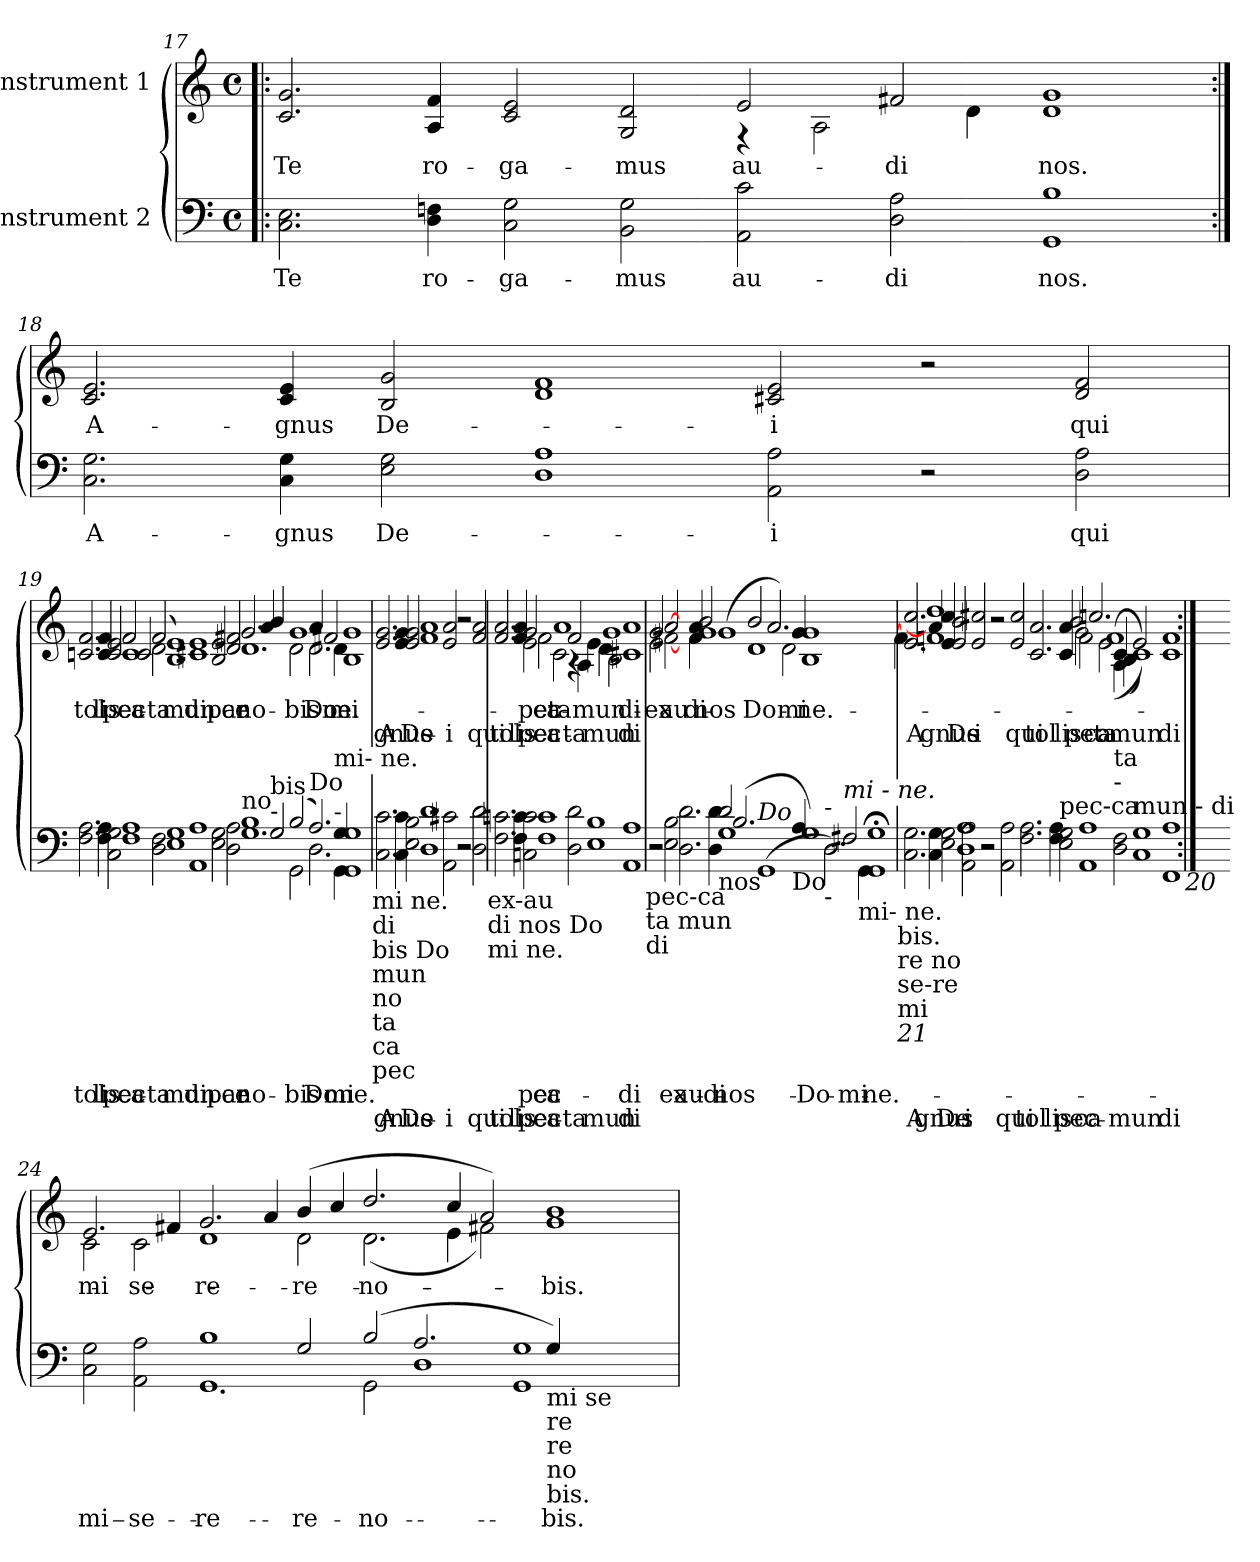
**kern	**text	**text	**kern	**text	**text
*part2	*part2	*part2	*part1	*part1	*part1
*staff2	*staff2	*staff2	*staff1	*staff1	*staff1
*I"Instrument 2	*	*	*I"Instrument 1	*	*
*clefF4	*	*	*clefG2	*	*
*M4/4	*	*	*M4/4	*	*
*met(c)	*	*	*met(c)	*	*
=17!|:	=17!|:	=17!|:	=17!|:	=17!|:	=17!|:
!	!LO:LY:a:cj	!	!	!LO:LY:b:cj	!
*	*	*	*^	*	*
2.E\ 2.C\	Te	.	2.g/ 2.c/	0ryy	Te	.
!	!LO:LY:a	!	!	!	!LO:LY:b	!
4Fn\ 4D\	ro-	.	4f/ 4A/	.	ro-	.
!	!LO:LY:a:cj	!	!	!	!LO:LY:b:cj	!
2G\ 2C\	-ga-	.	2e/ 2c/	.	-ga-	.
!	!LO:LY:a:rj	!	!	!	!LO:LY:b:rj	!
2G\ 2BB\	-mus	.	2d/ 2G/	.	-mus	.
!	!LO:LY:a:cj	!	!	!	!LO:LY:b:cj	!
2c\ 2AA\	au-	.	4rF	2e/	au-	.
.	.	.	2A\	.	.	.
!	!LO:LY:a:cj	!	!	!	!LO:LY:b:cj	!
2A\ 2D\	-di	.	.	2f#X/	-di	.
.	.	.	4d\	.	.	.
!	!LO:LY:a:cj	!	!	!	!LO:LY:b:cj	!
1B 1GG	nos.	.	1g	1d	nos.	.
!!LO:PB:g=z
=18:|!	=18:|!	=18:|!	=18:|!	=18:|!	=18:|!	=18:|!
!	!LO:LY:a:cj	!	!	!	!LO:LY:b:cj	!
*	*	*	*v	*v	*	*
2.G\ 2.C\	A-	.	2.e/ 2.c/	A-	.
!	!LO:LY:a:cj	!	!	!LO:LY:b:cj	!
4G\ 4C\	-gnus	.	4e/ 4c/	-gnus	.
!	!LO:LY:a	!	!	!LO:LY:b	!
2G\ 2E\	De-	.	2g/ 2B/	De-	.
1A 1D	.	.	1f 1d	.	.
!	!LO:LY:a:cj	!	!	!LO:LY:b:cj	!
2A\ 2AA\	-i	.	2e/ 2c#X/	-i	.
2r	.	.	2r	.	.
!	!LO:LY:a:cj	!	!	!LO:LY:b:cj	!
2A\ 2D\	qui	.	2f/ 2d/	qui	.
=19	=19	=19	=19	=19	=19
!	!LO:LY:a:cj	!	!	!LO:LY:b:cj	!
*^	*	*	*^	*	*
*	*	*	*	*	*^	*	*
2.A\ 2.F\	00.ryy	tol-	.	2.f/ 2.cn/	1.ryy	2%15ryy	tol-	.
!	!	!LO:LY:a:cj	!	!	!	!	!LO:LY:b:cj	!
4A\ 4F\	.	-lis	.	4f/ 4c/	.	.	-lis	.
!	!	!LO:LY:a:cj	!	!	!	!	!LO:LY:b:cj	!
2G\ 2C\	.	pec-	.	2e/ 2c/	.	.	pec-	.
!	!	!LO:LY:a:rj	!	!	!	!	!LO:LY:b:rj	!
1A 1F	.	-ca-	.	2f/	1c	.	-ca-	.
.	.	.	.	2c/	.	.	.	.
!	!	!LO:LY:a:cj	!	!	!	!	!LO:LY:b:cj	!
2F\ 2D\	.	-ta	.	(>2f/	2d\	.	-ta	.
!	!	!LO:LY:a	!	!	!	!	!LO:LY:b	!
1G 1E	.	mun-	.	1e 1B)	0.ryy	.	mun-	.
!	!	!LO:LY:a:cj	!	!	!	!	!LO:LY:b:cj	!
1A 1AA	.	-di	.	1e 1c#X	.	.	-di	.
!	!	!LO:LY:a:cj	!	!	!	!	!LO:LY:b:cj	!
2G\ 2E\	.	par-	.	2e/ 2B/	.	.	par-	.
!	!	!LO:LY:a:rj	!	!	!	!	!LO:LY:b:rj	!
2A\ 2D\	.	-ce	.	2f#X/ 2d/	.	.	-ce	.
!LO:TX:a:t=no	!	!	!	!	!	!	!	!
!	!	!LO:LY:a:cj	!	!	!	!	!LO:LY:b:cj	!
1B	1.G	no-	.	2.g/	1.d	.	no-	.
.	.	.	.	4a/	.	.	.	.
!LO:TX:a:t=-	!	!	!	!	!	!	!	!
!LO:TX:a:t=bis	!	!	!	!	!	!	!	!
2G/	.	.	.	4b/	.	.	.	.
.	.	.	.	4ryy	.	.	.	.
!	!	!LO:LY:a:cj	!	!	!	!	!LO:LY:b:cj	!
(>2B/	2GG\	-bis	.	1g	2d\	4a/	-bis	.
.	.	.	.	.	.	1ryy	.	.
!LO:TX:a:t=Do	!	!	!	!	!	!	!	!
!	!	!LO:LY:a:cj	!	!	!	!	!LO:LY:b:cj	!
2.A/)	2.D\	Do-	.	.	2.d\	.	Do-	.
.	.	.	.	2f#X/	.	.	.	.
!LO:TX:a:t=-	!	!	!	!	!	!	!	!
!LO:TX:a:t=mi- ne.	!	!	!	!	!	!	!	!
!	!	!LO:LY:a:cj	!	!	!	!	!LO:LY:b:cj	!
4G/	4GG\	-mi-	.	.	4d\	1ryy	-mi-	.
!	!	!LO:LY:a:cj	!	!	!	!	!LO:LY:b:cj	!
1G	1GG	-ne.	.	1g	1B	.	-ne.	.
.	.	.	.	.	.	4ryy	.	.
*v	*v	*	*	*	*	*	*	*
!LO:TX:b:t=mi ne.	!	!	!	!	!	!	!
!LO:TX:b:t=di	!	!	!	!	!	!	!
!LO:TX:b:t=bis Do	!	!	!	!	!	!	!
!LO:TX:b:t=mun	!	!	!	!	!	!	!
!LO:TX:b:t=no	!	!	!	!	!	!	!
!LO:TX:b:t=ta	!	!	!	!	!	!	!
!LO:TX:b:t=ca	!	!	!	!	!	!	!
!LO:TX:b:t=pec	!	!	!	!	!	!	!
!!LO:LB:g=z
=20	=20	=20	=20	=20	=20	=20	=20
!	!	!LO:LY:a:cj	!	!	!	!	!LO:LY:b:cj
*	*	*	*v	*v	*v	*	*
2.c\ 2.C\	.	A-	2.g/ 2.e/	.	A-
!	!	!LO:LY:a:cj	!	!	!LO:LY:b:cj
4c\ 4C\	.	-gnus	4g/ 4e/	.	-gnus
!	!	!LO:LY:a	!	!	!LO:LY:b
2B\ 2E\	.	De-	2g/ 2e/	.	De-
1d 1D	.	.	1a 1f	.	.
!	!	!LO:LY:a:cj	!	!	!LO:LY:b:cj
2c#X\ 2AA\	.	-i	2a/ 2e/	.	-i
2r	.	.	2r	.	.
!	!	!LO:LY:a:cj	!	!	!LO:LY:b:cj
2d\ 2D\	.	qui	2a/ 2f/	.	qui
!LO:TX:b:t=ex-au	!	!	!	!	!
!LO:TX:b:t=di nos Do	!	!	!	!	!
!LO:TX:b:t=mi ne.	!	!	!	!	!
=21	=21	=21	=21	=21	=21
!	!	!LO:LY:a:cj	!	!	!LO:LY:b:cj
*	*	*	*^	*	*
2.cn\ 2.F\	.	tol-	2.a/ 2.f/	1ryy	.	tol-
!	!	!LO:LY:a:cj	!	!	!	!LO:LY:b:cj
4c\ 4F\	.	-lis	4a/ 4f/	.	.	-lis
!	!LO:LY:a:cj	!LO:LY:a:cj	!	!	!LO:LY:b:cj	!LO:LY:b:cj
2c\ 2Cn\	pec-	-pec-	2g/	2e\	pec-	-pec-
!	!LO:LY:a:cj	!LO:LY:a:cj	!	!	!LO:LY:b:cj	!LO:LY:b:cj
1c 1F	-ca-	-ca-	2f\	1a	-ca-	-ca-
!	!	!	!	!	!LO:LY:b:cj	!
.	.	.	2c\	.	-ta	.
!	!	!LO:LY:a:cj	!	!	!	!LO:LY:b:cj
2d\ 2D\	.	-ta	4rA	2f/	.	ta
!	!	!	!	!	!LO:LY:b	!
.	.	.	4A\	.	mun-	.
!	!	!LO:LY:a	!	!	!	!LO:LY:b
1B 1E	.	mun-	4e\	1g	.	-mun-
.	.	.	4d\	.	.	.
.	.	.	2B\	.	.	.
!	!LO:LY:a:cj	!LO:LY:a:cj	!	!	!LO:LY:b:cj	!LO:LY:b:cj
1A 1AA	-di	di	1a	1c#X	-di	di
!LO:TX:b:t=pec-ca	!	!	!	!	!	!
!LO:TX:b:t=ta mun	!	!	!	!	!	!
!LO:TX:b:t=di	!	!	!	!	!	!
!!LO:LB:g=z	!!
=22	=22	=22	=22	=22	=22	=22
*^	*	*	*	*	*	*
!	!	!	!	!	!	!LO:LY:b	!
2r	2ryy	.	.	2g/	2e\	ex-	.
!	!	!LO:LY:a	!	!	!	!LO:LY:b:rj	!
2ryy	2B\ 2E\	ex-	.	[2a/	[2f#X\	-au-	.
!	!	!LO:LY:a:rj	!	!	!	!	!
2.d\ 2.D\	1ryy	-au-	.	4ryy	4ryy	.	.
!	!	!	!	!	!	!LO:LY:b:cj	!
.	.	.	.	4a/	4f#\	-di	.
!	!	!	!	!	!	!LO:LY:b	!
.	.	.	.	2b/	1g	nos	.
!	!	!LO:LY:a:cj	!	!	!	!	!
4d\ 4D\	.	-di	.	.	.	.	.
!LO:TX:b:t=nos	!	!	!	!	!	!	!
!	!	!LO:LY:a	!	!	!	!	!
2d/	1G	nos	.	(>1g	.	.	.
(>2.B/	.	.	.	.	2ryy	.	.
!	!	!	!	!	!	!LO:LY:b:cj	!
.	4ryy	.	.	2b/	1d	Do-	.
!LO:TX:a:i:t=Do	!	!	!	!	!	!	!
1ryy	(<1GG	.	.	.	.	.	.
.	.	.	.	2.a/)	.	.	.
!	!	!	!	!	!	!LO:LY:b:cj	!
.	.	.	.	.	2d\	-mi-	.
!LO:TX:b:t=Do	!	!	!	!	!	!	!
4A/	4ryy	.	.	4g/	.	.	.
!	!	!LO:LY:a:cj	!	!	!	!LO:LY:b:cj	!
*v	*v	*	*	*	*	*	*
1G)	Do-	.	1g	1B	-ne.	.
*^	*	*	*	*	*	*
!LO:TX:a:t=-	!	!	!	!	!	!	!
!LO:TX:b:t=-	!	!	!	!	!	!	!
2.ryy	2.D\)	.	.	0ryy	0ryy	.	.
!LO:TX:a:i:t=mi - ne.	!	!	!	!	!	!	!
!	!	!LO:LY:a:cj	!	!	!	!	!
2F#X/	2ryy	-mi-	.	.	.	.	.
!LO:TX:b:t=mi- ne.	!	!	!	!	!	!	!
4ryy	4GG\	.	.	.	.	.	.
!	!	!LO:LY:a:cj	!	!	!	!	!
1G;	1GG	-ne.	.	.	.	.	.
.	.	.	.	2ryy	2ryy	.	.
!LO:TX:b:t=bis.	!	!	!	!	!	!	!
!LO:TX:b:t=re no	!	!	!	!	!	!	!
!LO:TX:b:t=se-re	!	!	!	!	!	!	!
!LO:TX:b:t=mi	!	!	!	!	!	!	!
!LO:TX:b:i:t=21	!	!	!	!	!	!	!
=23	=23	=23	=23	=23	=23	=23	=23
!	!	!	!LO:LY:a	!	!	!	!LO:LY:b
*	*	*	*	*	*^	*	*
2.G\ 2.C\	1ryy	.	A-	2.cc/ 2.e/	4f#\]	2%7ryy	.	A-
.	.	.	.	.	2.ryy	.	.	.
!	!	!	!LO:LY:a:cj	!	!	!	!	!
4G\ 4C\	.	.	-gnus	4a/]	.	.	.	.
!	!	!	!LO:LY:a	!	!	!	!	!LO:LY:b:cj
2G\ 2E\	1A 1D	.	De-	4cc/ 4e/	1dd 1f	.	.	-gnus
!	!	!	!	!	!	!	!	!LO:LY:b
.	.	.	.	2b/ 2e/	.	.	.	De-
!	!	!	!LO:LY:a:cj	!	!	!	!	!
2A\ 2AA\	.	.	-i	.	.	.	.	.
!	!	!	!	!	!	!	!	!LO:LY:b:cj
.	.	.	.	2cc#X/ 2e/	.	.	.	-i
2r	00ryy	.	.	.	0ryy	.	.	.
.	.	.	.	2r	.	.	.	.
!	!	!	!LO:LY:a:cj	!	!	!	!	!
2A\ 2AA\	.	.	qui	.	.	.	.	.
!	!	!	!	!	!	!	!	!LO:LY:b:cj
.	.	.	.	2cc#/ 2e/	.	.	.	qui
!	!	!	!LO:LY:a:cj	!	!	!	!	!
2.A\ 2.F\	.	.	tol-	.	.	.	.	.
!	!	!	!	!	!	!	!	!LO:LY:b:cj
.	.	.	.	2.a/ 2.c/	.	.	.	tol-
*	*	*	*	*	*v	*v	*	*
!	!	!	!LO:LY:a:cj	!	!	!	!
4A\ 4F\	.	.	-lis	.	.	.	.
!LO:TX:a:t=pec-ca	!	!	!	!	!	!	!
!	!	!	!LO:LY:a:cj	!	!	!	!LO:LY:b:cj
2G\ 2E\	.	.	pec-	4a/ 4c/	2g\	.	-lis
!	!	!	!	!	!	!	!LO:LY:b:cj
.	.	.	.	2b/	.	.	pec-
!	!	!	!LO:LY:a:cj	!	!	!	!
1A 1AA	.	.	-ca-	.	2f\	.	.
!	!	!	!	!	!	!	!LO:LY:b:cj
.	.	.	.	2.ccn/	.	.	-ca-
!	!	!	!	!	!	!	!LO:LY:b:cj
.	.	.	.	.	2e\	.	-ta
!LO:TX:a:t=-	!	!	!	!	!	!	!
!LO:TX:a:t=ta	!	!	!	!	!	!	!
!	!	!	!LO:LY:a	!	!	!	!LO:LY:b
*	*	*	*	*	*^	*	*
2F\ 2D\	.	.	-mun-	(<4c/	(<4A\	(>1f)	.	mun-
.	.	.	.	4ryy	(>4B\	.	.	.
*v	*v	*	*	*	*	*	*	*
!LO:TX:a:t=mun - di	!	!	!	!	!	!	!
1G 1C	.	.	2e/)	1c))	.	.	.
.	.	.	2ryy	.	1.ryy	.	.
!	!	!LO:LY:a:cj	!	!	!	!	!LO:LY:b:cj
*^	*	*	*	*	*	*	*
1A	1FF	.	-di	1f	1c	.	.	-di
*	*	*	*	*	*v	*v	*	*
!	!LO:TX:b:i:t=20	!	!	!	!	!	!
!!LO:LB:g=z
=24:|!	=24:|!	=24:|!	=24:|!	=24:|!	=24:|!	=24:|!	=24:|!
!	!	!LO:LY:a:cj	!	!	!	!LO:LY:b:cj	!
2G\ 2C\	1ryy	mi-	.	2.e/	2c\	mi-	.
!	!	!LO:LY:a:cj	!	!	!	!LO:LY:b:cj	!
2A\ 2AA\	.	-se-	.	.	2c\	-se-	.
.	.	.	.	4f#X/	.	.	.
!	!	!LO:LY:a:cj	!	!	!	!LO:LY:b:cj	!
1B	1.GG	-re-	.	2.g/	1d	-re-	.
.	.	.	.	4a/	.	.	.
!	!	!LO:LY:a:cj	!	!	!	!LO:LY:b:cj	!
2G/	.	-re	.	(>4b/	2d\	-re	.
.	.	.	.	4cc/	.	.	.
!	!	!LO:LY:a:cj	!	!	!	!LO:LY:b:cj	!
(>2B/	2GG\	no-	.	2.dd/	(<2.d\	no-	.
2.A/	1D	.	.	.	.	.	.
.	.	.	.	4cc/	4e\	.	.
.	.	.	.	2a/)	2f#X\)	.	.
1G 1GG	.	.	.	.	.	.	.
!	!LO:TX:b:t=mi se	!	!	!	!	!	!
!	!LO:TX:b:t=re	!	!	!	!	!	!
!	!LO:TX:b:t=re	!	!	!	!	!	!
!	!LO:TX:b:t=no	!	!	!	!	!	!
!	!LO:TX:b:t=bis.	!	!	!	!	!	!
!	!	!LO:LY:a:cj	!	!	!	!LO:LY:b:cj	!
.	4G/)	-bis.	.	1b	1g	-bis.	.
.	4ryy	.	.	.	.	.	.
.	2ryy	.	.	.	.	.	.
4ryy	.	.	.	.	.	.	.
*v	*v	*	*	*	*	*	*
*	*	*	*v	*v	*	*
=	=	=	=	=	=
*-	*-	*-	*-	*-	*-
